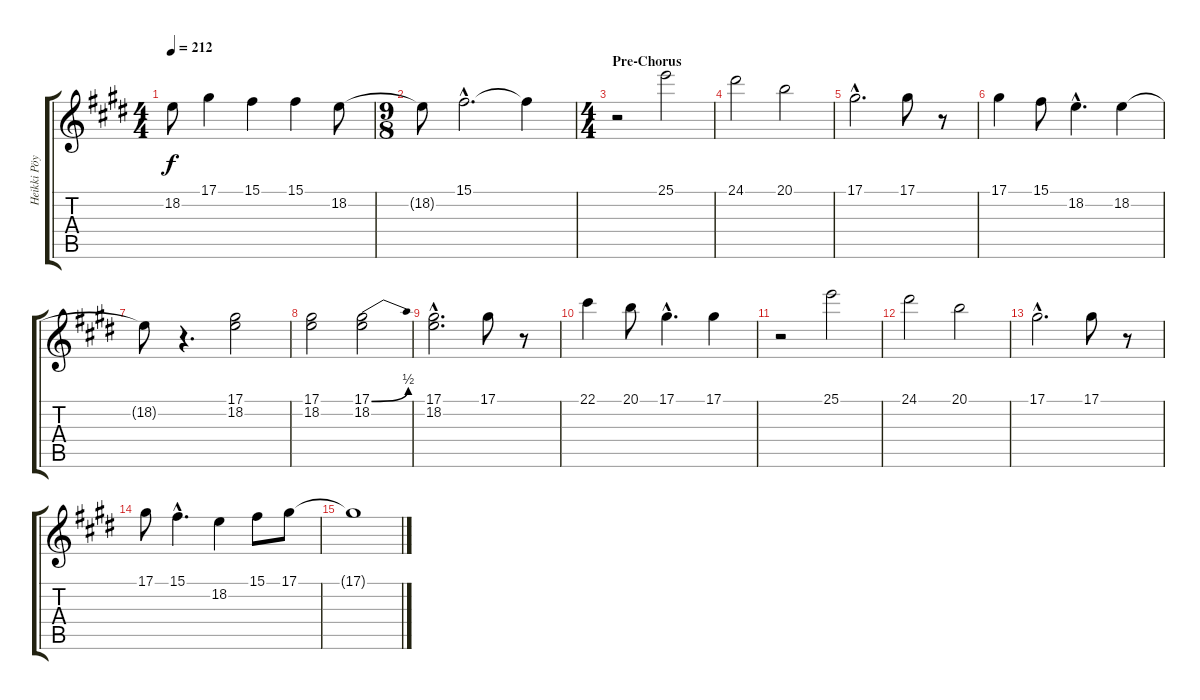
\track ("Heikki Pöyhiä - Vocals" "Heikki Pöy") {instrument lead2sawtooth}
\staff {score tabs}
\tuning (Eb4 Bb3 Gb3 Db3 Ab2 Eb2) {hide}
\ts (4 4)
\tempo 212
\clef g2
\ks c#minor
18.2{t}.8{dy f} 17.1.4 15.1.4 15.1.4 18.2.8 |
\ts (9 8)
18.2{t}.8 15.1{hac}.2{d} 15.1{t}.4 |
\ts (4 4)
\section ("" "Pre-Chorus ")
r.2 25.1.2 |
24.1.2 20.1.2 |
17.1{hac}.2{d} 17.1.8 r.8 |
17.1.4 15.1.8 18.2{hac}.4{d} 18.2.4 |
18.2{t}.8 r.4{d} (17.1 18.2).2 |
(17.1 18.2).2 (17.1{be (bend 0 0 60 2)} 18.2).2 |
(17.1{hac} 18.2{hac}).2{d} 17.1.8 r.8 |
22.1.4 20.1.8 17.1{hac}.4{d} 17.1.4 |
r.2 25.1.2 |
24.1.2 20.1.2 |
17.1{hac}.2{d} 17.1.8 r.8 |
17.1.8 15.1{hac}.4{d} 18.2.4 15.1.8 17.1.8 |
17.1{t}.1
